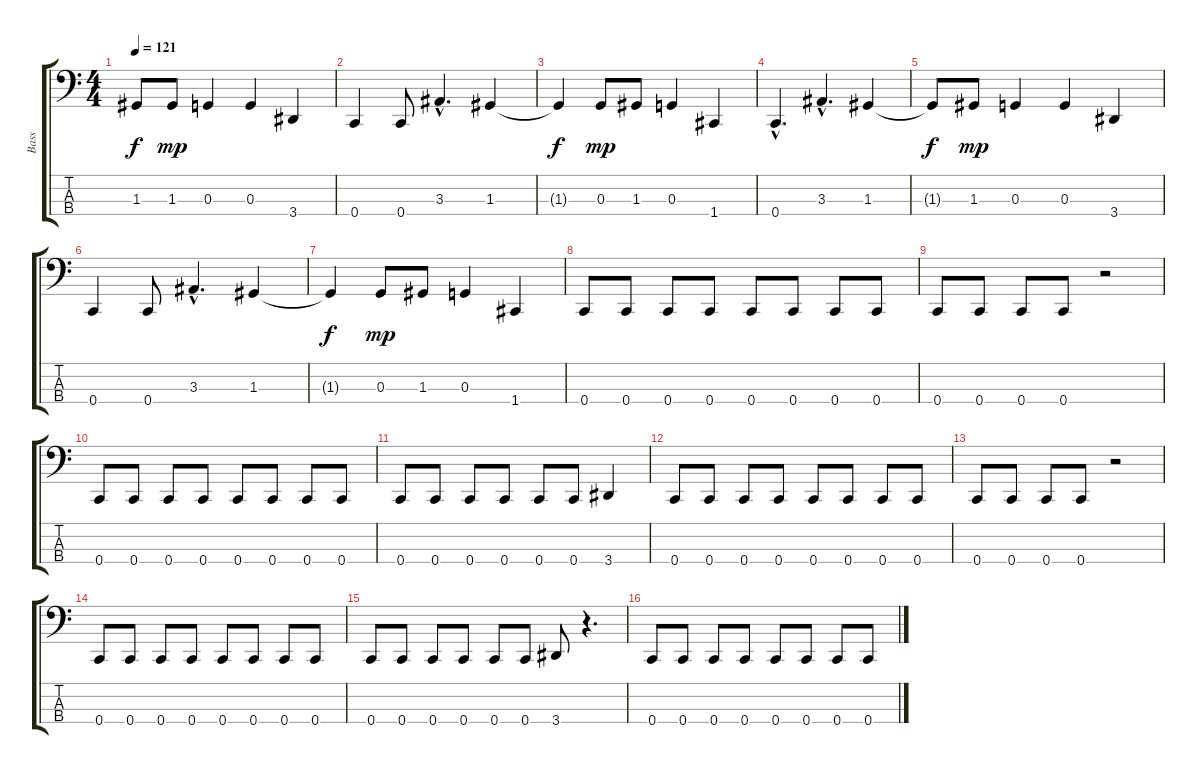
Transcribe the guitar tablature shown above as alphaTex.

\track ("Bass" "Bass") {instrument electricbassfinger}
\staff {score tabs}
\tuning (F2 C2 G1 C1) {hide}
\ts (4 4)
\tempo 121
\clef f4
\ks c
1.3{t}.8{dy f} 1.3.8{dy mp} 0.3.4 0.3.4 3.4.4 |
0.4.4 0.4.8 3.3{hac}.4{d} 1.3.4 |
1.3{t}.4{dy f} 0.3.8{dy mp} 1.3.8 0.3.4 1.4.4 |
0.4{hac}.4{d} 3.3{hac}.4{d} 1.3.4 |
1.3{t}.8{dy f} 1.3.8{dy mp} 0.3.4 0.3.4 3.4.4 |
0.4.4 0.4.8 3.3{hac}.4{d} 1.3.4 |
1.3{t}.4{dy f} 0.3.8{dy mp} 1.3.8 0.3.4 1.4.4 |
0.4.8 0.4.8 0.4.8 0.4.8 0.4.8 0.4.8 0.4.8 0.4.8 |
0.4.8 0.4.8 0.4.8 0.4.8 r.2 |
0.4.8 0.4.8 0.4.8 0.4.8 0.4.8 0.4.8 0.4.8 0.4.8 |
0.4.8 0.4.8 0.4.8 0.4.8 0.4.8 0.4.8 3.4.4 |
0.4.8 0.4.8 0.4.8 0.4.8 0.4.8 0.4.8 0.4.8 0.4.8 |
0.4.8 0.4.8 0.4.8 0.4.8 r.2 |
0.4.8 0.4.8 0.4.8 0.4.8 0.4.8 0.4.8 0.4.8 0.4.8 |
0.4.8 0.4.8 0.4.8 0.4.8 0.4.8 0.4.8 3.4.8 r.4{d} |
0.4.8 0.4.8 0.4.8 0.4.8 0.4.8 0.4.8 0.4.8 0.4.8
